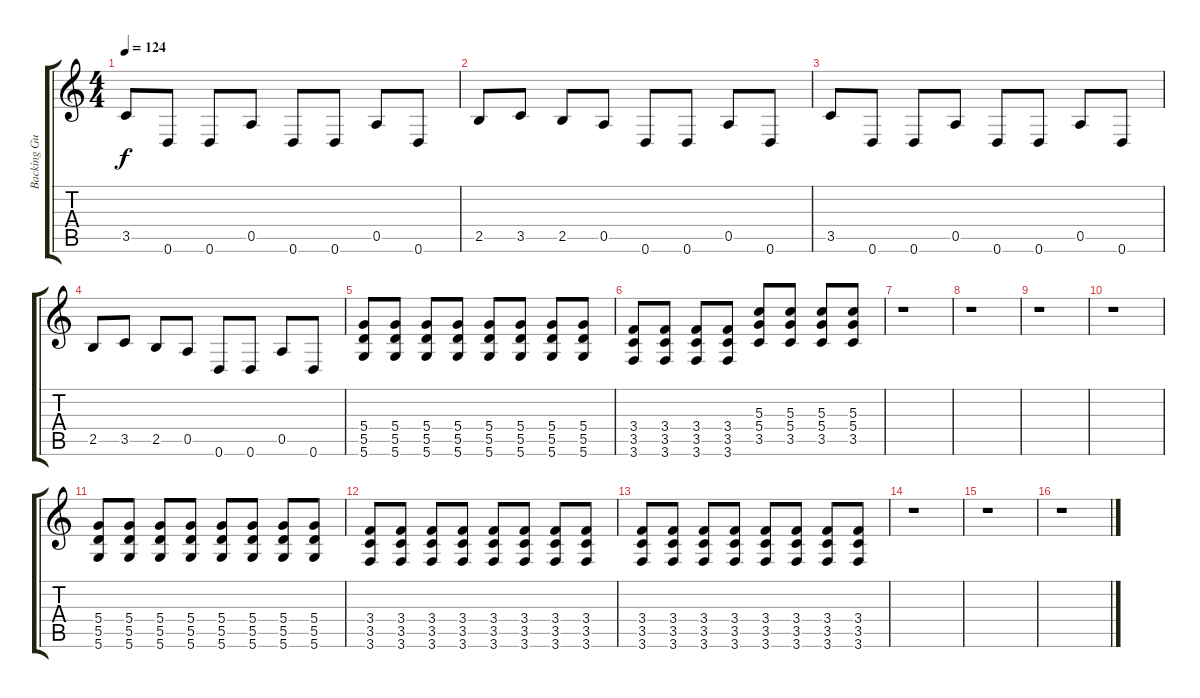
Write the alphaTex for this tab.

\track ("Backing Guitar" "Backing Gu") {instrument distortionguitar}
\staff {score tabs}
\tuning (E4 B3 G3 D3 A2 D2) {hide}
\ts (4 4)
\tempo 124
\clef g2
\ks c
3.5.8{dy f} 0.6.8 0.6.8 0.5.8 0.6.8 0.6.8 0.5.8 0.6.8 |
2.5.8 3.5.8 2.5.8 0.5.8 0.6.8 0.6.8 0.5.8 0.6.8 |
3.5.8 0.6.8 0.6.8 0.5.8 0.6.8 0.6.8 0.5.8 0.6.8 |
2.5.8 3.5.8 2.5.8 0.5.8 0.6.8 0.6.8 0.5.8 0.6.8 |
(5.4 5.5 5.6).8 (5.4 5.5 5.6).8 (5.4 5.5 5.6).8 (5.4 5.5 5.6).8 (5.4 5.5 5.6).8 (5.4 5.5 5.6).8 (5.4 5.5 5.6).8 (5.4 5.5 5.6).8 |
(3.4 3.5 3.6).8 (3.4 3.5 3.6).8 (3.4 3.5 3.6).8 (3.4 3.5 3.6).8 (5.3 5.4 3.5).8 (5.3 5.4 3.5).8 (5.3 5.4 3.5).8 (5.3 5.4 3.5).8 |
r.1 |
r.1 |
r.1 |
r.1 |
(5.4 5.5 5.6).8 (5.4 5.5 5.6).8 (5.4 5.5 5.6).8 (5.4 5.5 5.6).8 (5.4 5.5 5.6).8 (5.4 5.5 5.6).8 (5.4 5.5 5.6).8 (5.4 5.5 5.6).8 |
(3.4 3.5 3.6).8 (3.4 3.5 3.6).8 (3.4 3.5 3.6).8 (3.4 3.5 3.6).8 (3.4 3.5 3.6).8 (3.4 3.5 3.6).8 (3.4 3.5 3.6).8 (3.4 3.5 3.6).8 |
(3.4 3.5 3.6).8 (3.4 3.5 3.6).8 (3.4 3.5 3.6).8 (3.4 3.5 3.6).8 (3.4 3.5 3.6).8 (3.4 3.5 3.6).8 (3.4 3.5 3.6).8 (3.4 3.5 3.6).8 |
r.1 |
r.1 |
r.1
